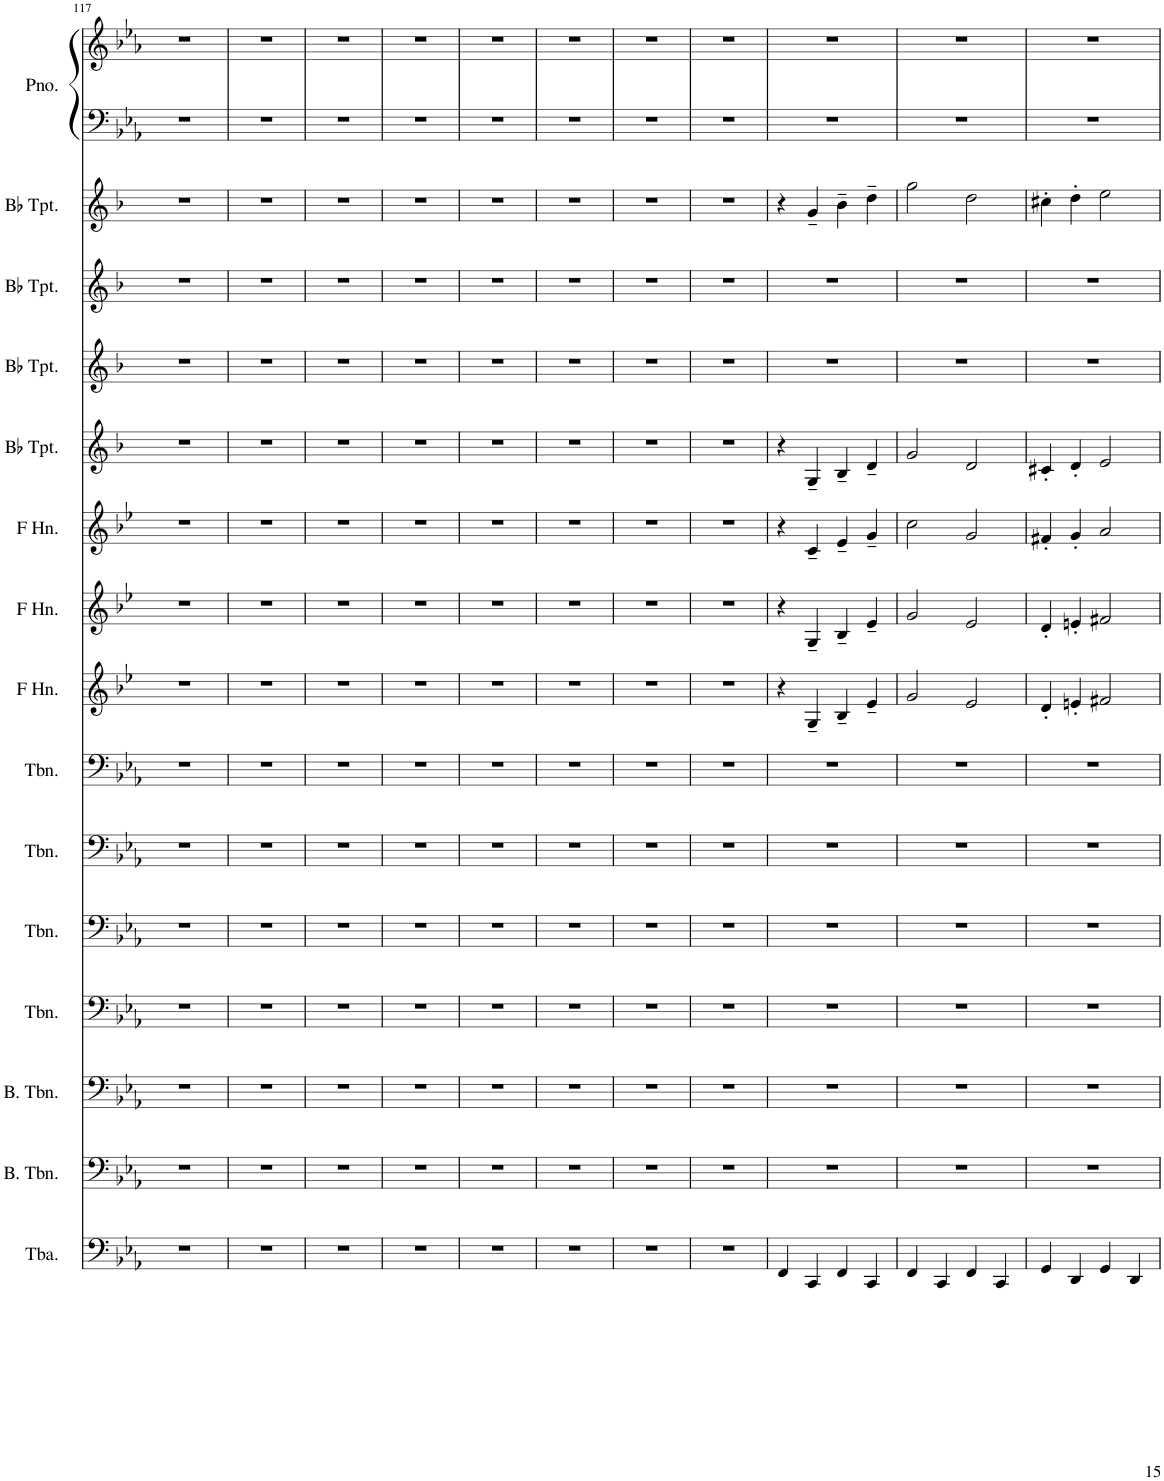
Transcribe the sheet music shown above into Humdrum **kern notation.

**kern	**kern	**kern	**kern	**kern	**kern	**kern	**kern	**kern	**kern	**kern	**kern	**kern	**kern	**kern	**kern
*part15	*part14	*part13	*part12	*part11	*part10	*part9	*part8	*part7	*part6	*part5	*part4	*part3	*part2	*part1	*part1
*staff16	*staff15	*staff14	*staff13	*staff12	*staff11	*staff10	*staff9	*staff8	*staff7	*staff6	*staff5	*staff4	*staff3	*staff2	*staff1
*I"Tuba	*I"Bass Trombone	*I"Bass Trombone	*I"Trombone	*I"Trombone	*I"Trombone	*I"Trombone	*I"Horn in F	*I"Horn in F	*I"Horn in F	*I"Bb Trumpet	*I"Bb Trumpet	*I"Bb Trumpet	*I"Bb Trumpet	*I"Piano	*
*I'Tba.	*I'B. Tbn.	*I'B. Tbn.	*I'Tbn.	*I'Tbn.	*I'Tbn.	*I'Tbn.	*	*	*	*I'Bb Tpt.	*I'Bb Tpt.	*I'Bb Tpt.	*I'Bb Tpt.	*I'Pno.	*
!!LO:PB:g=z
*clefF4	*clefF4	*clefF4	*clefF4	*clefF4	*clefF4	*clefF4	*clefG2	*clefG2	*clefG2	*clefG2	*clefG2	*clefG2	*clefG2	*clefF4	*clefG2
*	*	*	*	*	*	*	*Trd4c7	*Trd4c7	*Trd4c7	*Trd1c2	*Trd1c2	*Trd1c2	*Trd1c2	*	*
*k[b-e-a-]	*k[b-e-a-]	*k[b-e-a-]	*k[b-e-a-]	*k[b-e-a-]	*k[b-e-a-]	*k[b-e-a-]	*k[b-e-]	*k[b-e-]	*k[b-e-]	*k[b-]	*k[b-]	*k[b-]	*k[b-]	*k[b-e-a-]	*k[b-e-a-]
*M4/4	*M4/4	*M4/4	*M4/4	*M4/4	*M4/4	*M4/4	*M4/4	*M4/4	*M4/4	*M4/4	*M4/4	*M4/4	*M4/4	*M4/4	*M4/4
=117	=117	=117	=117	=117	=117	=117	=117	=117	=117	=117	=117	=117	=117	=117	=117
1r	1r	1r	1r	1r	1r	1r	1r	1r	1r	1r	1r	1r	1r	1r	1r
=118	=118	=118	=118	=118	=118	=118	=118	=118	=118	=118	=118	=118	=118	=118	=118
1r	1r	1r	1r	1r	1r	1r	1r	1r	1r	1r	1r	1r	1r	1r	1r
=119	=119	=119	=119	=119	=119	=119	=119	=119	=119	=119	=119	=119	=119	=119	=119
1r	1r	1r	1r	1r	1r	1r	1r	1r	1r	1r	1r	1r	1r	1r	1r
=120	=120	=120	=120	=120	=120	=120	=120	=120	=120	=120	=120	=120	=120	=120	=120
1r	1r	1r	1r	1r	1r	1r	1r	1r	1r	1r	1r	1r	1r	1r	1r
=121	=121	=121	=121	=121	=121	=121	=121	=121	=121	=121	=121	=121	=121	=121	=121
1r	1r	1r	1r	1r	1r	1r	1r	1r	1r	1r	1r	1r	1r	1r	1r
=122	=122	=122	=122	=122	=122	=122	=122	=122	=122	=122	=122	=122	=122	=122	=122
1r	1r	1r	1r	1r	1r	1r	1r	1r	1r	1r	1r	1r	1r	1r	1r
=123	=123	=123	=123	=123	=123	=123	=123	=123	=123	=123	=123	=123	=123	=123	=123
1r	1r	1r	1r	1r	1r	1r	1r	1r	1r	1r	1r	1r	1r	1r	1r
=124	=124	=124	=124	=124	=124	=124	=124	=124	=124	=124	=124	=124	=124	=124	=124
1r	1r	1r	1r	1r	1r	1r	1r	1r	1r	1r	1r	1r	1r	1r	1r
=125	=125	=125	=125	=125	=125	=125	=125	=125	=125	=125	=125	=125	=125	=125	=125
4FF/	1r	1r	1r	1r	1r	1r	4r	4r	4r	4r	1r	1r	4r	1r	1r
4CC/	.	.	.	.	.	.	4G~/	4G~/	4c~/	4G~/	.	.	4g~/	.	.
4FF/	.	.	.	.	.	.	4B-~/	4B-~/	4e-~/	4B-~/	.	.	4b-~\	.	.
4CC/	.	.	.	.	.	.	4e-~/	4e-~/	4g~/	4d~/	.	.	4dd~\	.	.
=126	=126	=126	=126	=126	=126	=126	=126	=126	=126	=126	=126	=126	=126	=126	=126
4FF/	1r	1r	1r	1r	1r	1r	2g/	2g/	2cc\	2g/	1r	1r	2gg\	1r	1r
4CC/	.	.	.	.	.	.	.	.	.	.	.	.	.	.	.
4FF/	.	.	.	.	.	.	2e-/	2e-/	2g/	2d/	.	.	2dd\	.	.
4CC/	.	.	.	.	.	.	.	.	.	.	.	.	.	.	.
=127	=127	=127	=127	=127	=127	=127	=127	=127	=127	=127	=127	=127	=127	=127	=127
4GG/	1r	1r	1r	1r	1r	1r	4d'/	4d'/	4f#X'/	4c#X'/	1r	1r	4cc#X'\	1r	1r
4DD/	.	.	.	.	.	.	4en'/	4en'/	4g'/	4d'/	.	.	4dd'\	.	.
4GG/	.	.	.	.	.	.	2f#X/	2f#X/	2a/	2e/	.	.	2ee\	.	.
4DD/	.	.	.	.	.	.	.	.	.	.	.	.	.	.	.
=	=	=	=	=	=	=	=	=	=	=	=	=	=	=	=
*-	*-	*-	*-	*-	*-	*-	*-	*-	*-	*-	*-	*-	*-	*-	*-
